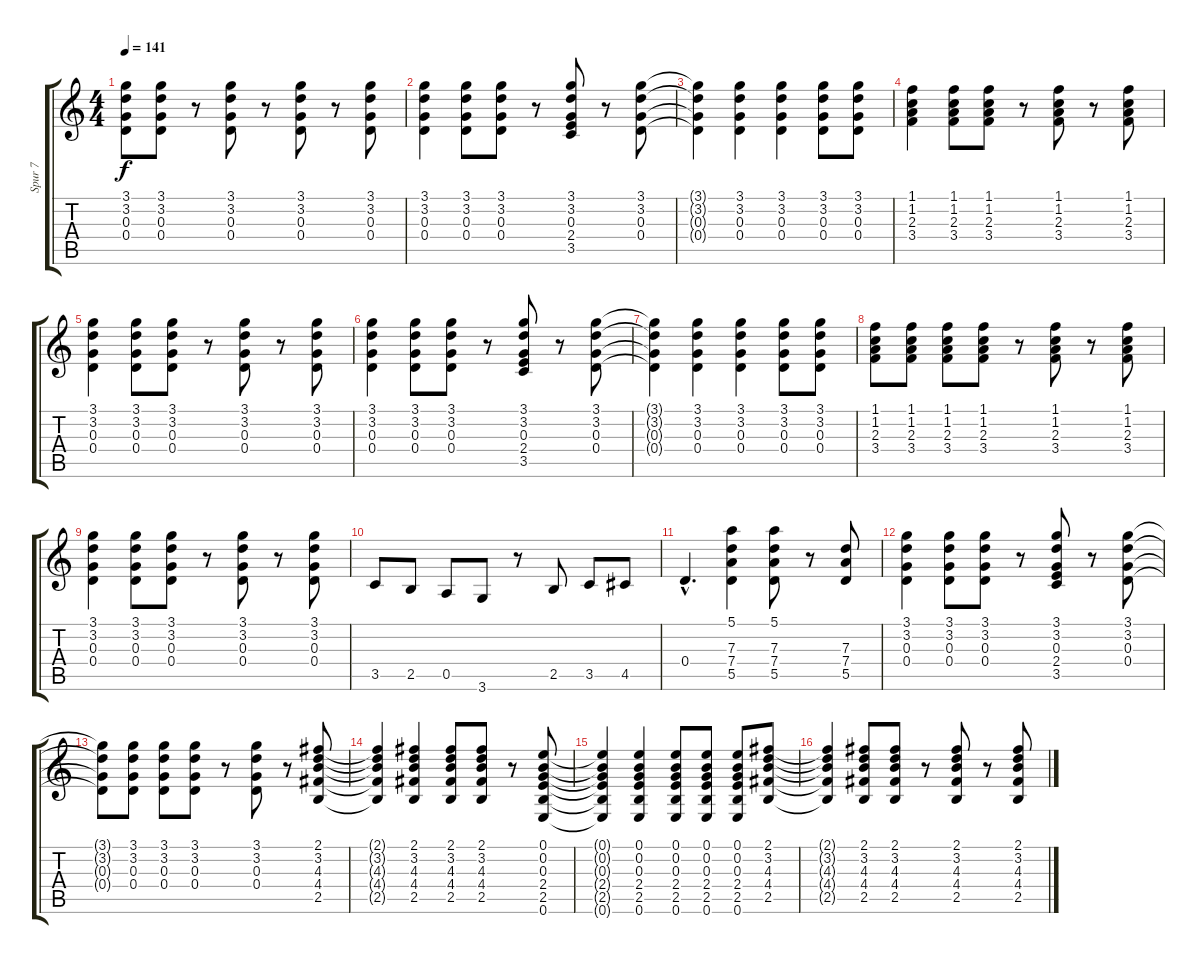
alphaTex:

\track ("Spur 7" "Spur 7") {instrument electricguitarclean}
\staff {score tabs}
\tuning (E4 B3 G3 D3 A2 E2) {hide}
\ts (4 4)
\tempo 141
\clef g2
\ks c
(3.1{t} 3.2{t} 0.3{t} 0.4{t}).8{dy f} (3.1 3.2 0.3 0.4).8 r.8 (3.1 3.2 0.3 0.4).8 r.8 (3.1 3.2 0.3 0.4).8 r.8 (3.1 3.2 0.3 0.4).8 |
(3.1 3.2 0.3 0.4).4 (3.1 3.2 0.3 0.4).8 (3.1 3.2 0.3 0.4).8 r.8 (3.1 3.2 0.3 2.4 3.5).8 r.8 (3.1 3.2 0.3 0.4).8 |
(3.1{t} 3.2{t} 0.3{t} 0.4{t}).4 (3.1 3.2 0.3 0.4).4 (3.1 3.2 0.3 0.4).4 (3.1 3.2 0.3 0.4).8 (3.1 3.2 0.3 0.4).8 |
(1.1 1.2 2.3 3.4).4 (1.1 1.2 2.3 3.4).8 (1.1 1.2 2.3 3.4).8 r.8 (1.1 1.2 2.3 3.4).8 r.8 (1.1 1.2 2.3 3.4).8 |
(3.1 3.2 0.3 0.4).4 (3.1 3.2 0.3 0.4).8 (3.1 3.2 0.3 0.4).8 r.8 (3.1 3.2 0.3 0.4).8 r.8 (3.1 3.2 0.3 0.4).8 |
(3.1 3.2 0.3 0.4).4 (3.1 3.2 0.3 0.4).8 (3.1 3.2 0.3 0.4).8 r.8 (3.1 3.2 0.3 2.4 3.5).8 r.8 (3.1 3.2 0.3 0.4).8 |
(3.1{t} 3.2{t} 0.3{t} 0.4{t}).4 (3.1 3.2 0.3 0.4).4 (3.1 3.2 0.3 0.4).4 (3.1 3.2 0.3 0.4).8 (3.1 3.2 0.3 0.4).8 |
(1.1 1.2 2.3 3.4).8 (1.1 1.2 2.3 3.4).8 (1.1 1.2 2.3 3.4).8 (1.1 1.2 2.3 3.4).8 r.8 (1.1 1.2 2.3 3.4).8 r.8 (1.1 1.2 2.3 3.4).8 |
(3.1 3.2 0.3 0.4).4 (3.1 3.2 0.3 0.4).8 (3.1 3.2 0.3 0.4).8 r.8 (3.1 3.2 0.3 0.4).8 r.8 (3.1 3.2 0.3 0.4).8 |
3.5.8 2.5.8 0.5.8 3.6.8 r.8 2.5.8 3.5.8 4.5.8 |
0.4{hac}.4{d} (5.1 7.3 7.4 5.5).4 (5.1 7.3 7.4 5.5).8 r.8 (7.3 7.4 5.5).8 |
(3.1 3.2 0.3 0.4).4 (3.1 3.2 0.3 0.4).8 (3.1 3.2 0.3 0.4).8 r.8 (3.1 3.2 0.3 2.4 3.5).8 r.8 (3.1 3.2 0.3 0.4).8 |
(3.1{t} 3.2{t} 0.3{t} 0.4{t}).8 (3.1 3.2 0.3 0.4).8 (3.1 3.2 0.3 0.4).8 (3.1 3.2 0.3 0.4).8 r.8 (3.1 3.2 0.3 0.4).8 r.8 (2.1 3.2 4.3 4.4 2.5).8 |
(2.1{t} 3.2{t} 4.3{t} 4.4{t} 2.5{t}).4 (2.1 3.2 4.3 4.4 2.5).4 (2.1 3.2 4.3 4.4 2.5).8 (2.1 3.2 4.3 4.4 2.5).8 r.8 (0.1 0.2 0.3 2.4 2.5 0.6).8 |
(0.1{t} 0.2{t} 0.3{t} 2.4{t} 2.5{t} 0.6{t}).4 (0.1 0.2 0.3 2.4 2.5 0.6).4 (0.1 0.2 0.3 2.4 2.5 0.6).8 (0.1 0.2 0.3 2.4 2.5 0.6).8 (0.1 0.2 0.3 2.4 2.5 0.6).8 (2.1 3.2 4.3 4.4 2.5).8 |
(2.1{t} 3.2{t} 4.3{t} 4.4{t} 2.5{t}).4 (2.1 3.2 4.3 4.4 2.5).8 (2.1 3.2 4.3 4.4 2.5).8 r.8 (2.1 3.2 4.3 4.4 2.5).8 r.8 (2.1 3.2 4.3 4.4 2.5).8
